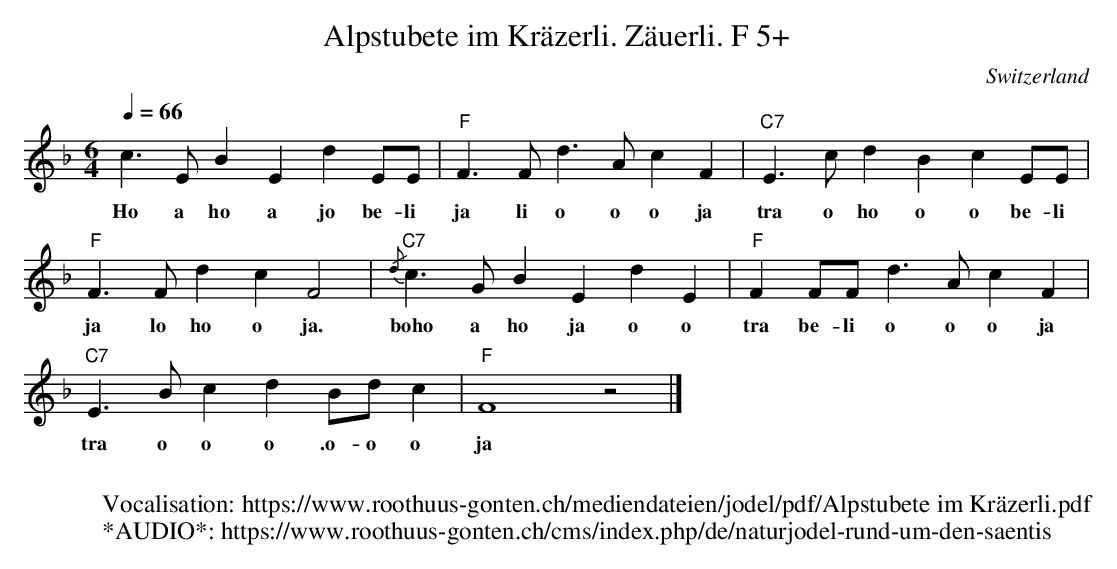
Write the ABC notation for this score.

X:1
T:Alpstubete im Kräzerli. Zäuerli. F 5+
Q:1/4=66
M:6/4
L:1/4
O:Switzerland
K:F major
c>E BE dE/2E/2 | "F"F>F d>A cF | "C7"E>c dB c E/2E/2 |
w:Ho a ho a jo be-li ja li o o o ja tra o ho o o be-li
"F"F>F dc F2 | {/d}"C7"c>G BE dE | "F"FF/2F/2 d>A cF |
w:ja lo ho o ja. boho a ho ja o o tra be-li o o o ja
"C7"E>B cd B/2d/2c | "F"F4z2 |]
w:tra o o o .o-o o ja
W:
W:Vocalisation: https://www.roothuus-gonten.ch/mediendateien/jodel/pdf/Alpstubete im Kräzerli.pdf
W:*AUDIO*: https://www.roothuus-gonten.ch/cms/index.php/de/naturjodel-rund-um-den-saentis
